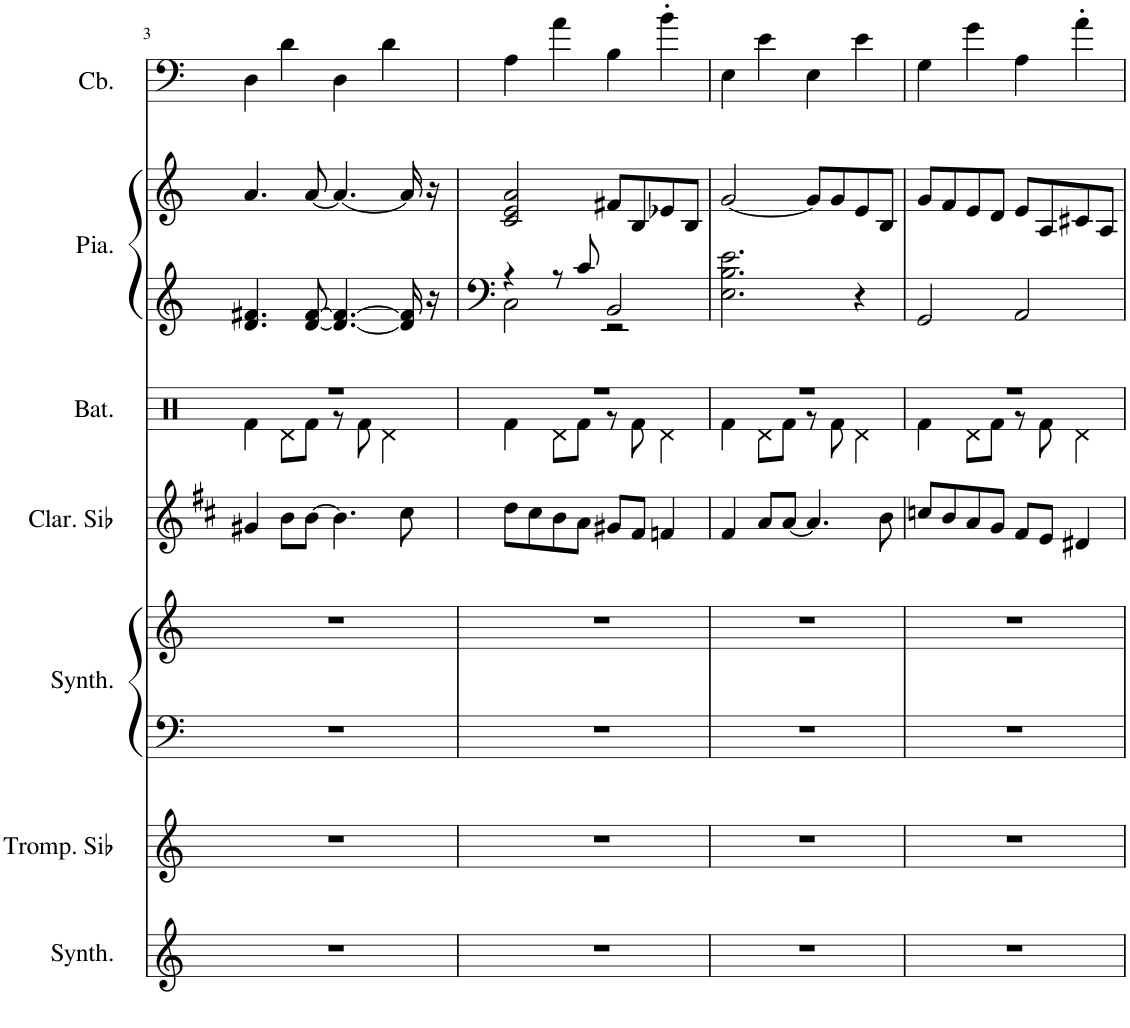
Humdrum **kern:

**kern	**kern	**kern	**kern	**kern	**kern	**kern	**kern	**kern
*part7	*part6	*part5	*part5	*part4	*part3	*part2	*part2	*part1
*staff9	*staff8	*staff7	*staff6	*staff5	*staff4	*staff3	*staff2	*staff1
*I"Synthétiseur de cuivres, Synth Brass 1	*I"Trompette en Sib, Trumpet	*I"Synthétiseur d'instruments à cordes, Synth Strings 2	*	*I"Clarinette en Sib	*I"Batterie	*I"Piano, Bright Acoustic Piano	*	*I"Contrebasse, Acoustic Bass
*I'Synth.	*I'Tromp. Sib	*I'Synth.	*	*I'Clar. Sib	*I'Bat.	*I'Pia.	*	*I'Cb.
!!LO:PB:g=z
*clefG2	*clefG2	*clefF4	*clefG2	*clefG2	*clefX	*clefG2	*clefG2	*clefF4
*	*Trd1c2	*	*	*Trd1c2	*	*	*	*Trd7c12
*k[]	*k[]	*k[]	*k[]	*k[f#c#]	*k[]	*k[]	*k[]	*k[]
*M4/4	*M4/4	*M4/4	*M4/4	*M4/4	*M4/4	*M4/4	*M4/4	*M4/4
=3	=3	=3	=3	=3	=3	=3	=3	=3
*	*	*	*	*	*^	*	*	*
1r	1r	1r	1r	4g#X/	1r	4Rf\	4.d/ 4.f#X/	4.a/	4D\
.	.	.	.	8b\L	.	8Rd\L	.	.	4d\
.	.	.	.	[8b\J	.	8Rf\J	[8d/ [8f#/	[8a/	.
.	.	.	.	4.b\]	.	8r	4.d/_ 4.f#/_	4.a/_	4D\
.	.	.	.	.	.	8Rf\	.	.	.
.	.	.	.	.	.	4Rd\	.	.	4d\
.	.	.	.	8cc#\	.	.	16d/] 16f#/]	16a/]	.
.	.	.	.	.	.	.	16r	16r	.
=4	=4	=4	=4	=4	=4	=4	=4	=4	=4
*	*	*	*	*	*	*	*^	*	*
1r	1r	1r	1r	8dd\L	1r	4Rf\	4r	2C\	2c/ 2e/ 2a/	4A\
.	.	.	.	8cc#\	.	.	.	.	.	.
.	.	.	.	8b\	.	8Rd\L	8r	.	.	4a\
.	.	.	.	8a\J	.	8Rf\J	8c/	.	.	.
.	.	.	.	8g#X/L	.	8r	2BB/	2r	8f#X/L	4B\
.	.	.	.	8f#/J	.	8Rf\	.	.	8B/	.
.	.	.	.	4fn/	.	4Rd\	.	.	8e-X/	4b'\
.	.	.	.	.	.	.	.	.	8B/J	.
*	*	*	*	*	*	*	*v	*v	*	*
=5	=5	=5	=5	=5	=5	=5	=5	=5	=5
1r	1r	1r	1r	4f#/	1r	4Rf\	2.E\ 2.B\ 2.e\	[2g/	4E\
.	.	.	.	8a/L	.	8Rd\L	.	.	4e\
.	.	.	.	[8a/J	.	8Rf\J	.	.	.
.	.	.	.	4.a/]	.	8r	.	8g/L]	4E\
.	.	.	.	.	.	8Rf\	.	8g/	.
.	.	.	.	.	.	4Rd\	4r	8e/	4e\
.	.	.	.	8b\	.	.	.	8B/J	.
=6	=6	=6	=6	=6	=6	=6	=6	=6	=6
1r	1r	1r	1r	8ccn/L	1r	4Rf\	2GG/	8g/L	4G\
.	.	.	.	8b/	.	.	.	8f/	.
.	.	.	.	8a/	.	8Rd\L	.	8e/	4g\
.	.	.	.	8g/J	.	8Rf\J	.	8d/J	.
.	.	.	.	8f#/L	.	8r	2AA/	8e/L	4A\
.	.	.	.	8e/J	.	8Rf\	.	8A/	.
.	.	.	.	4d#X/	.	4Rd\	.	8c#X/	4a'\
.	.	.	.	.	.	.	.	8A/J	.
*	*	*	*	*	*v	*v	*	*	*
=	=	=	=	=	=	=	=	=
*-	*-	*-	*-	*-	*-	*-	*-	*-
